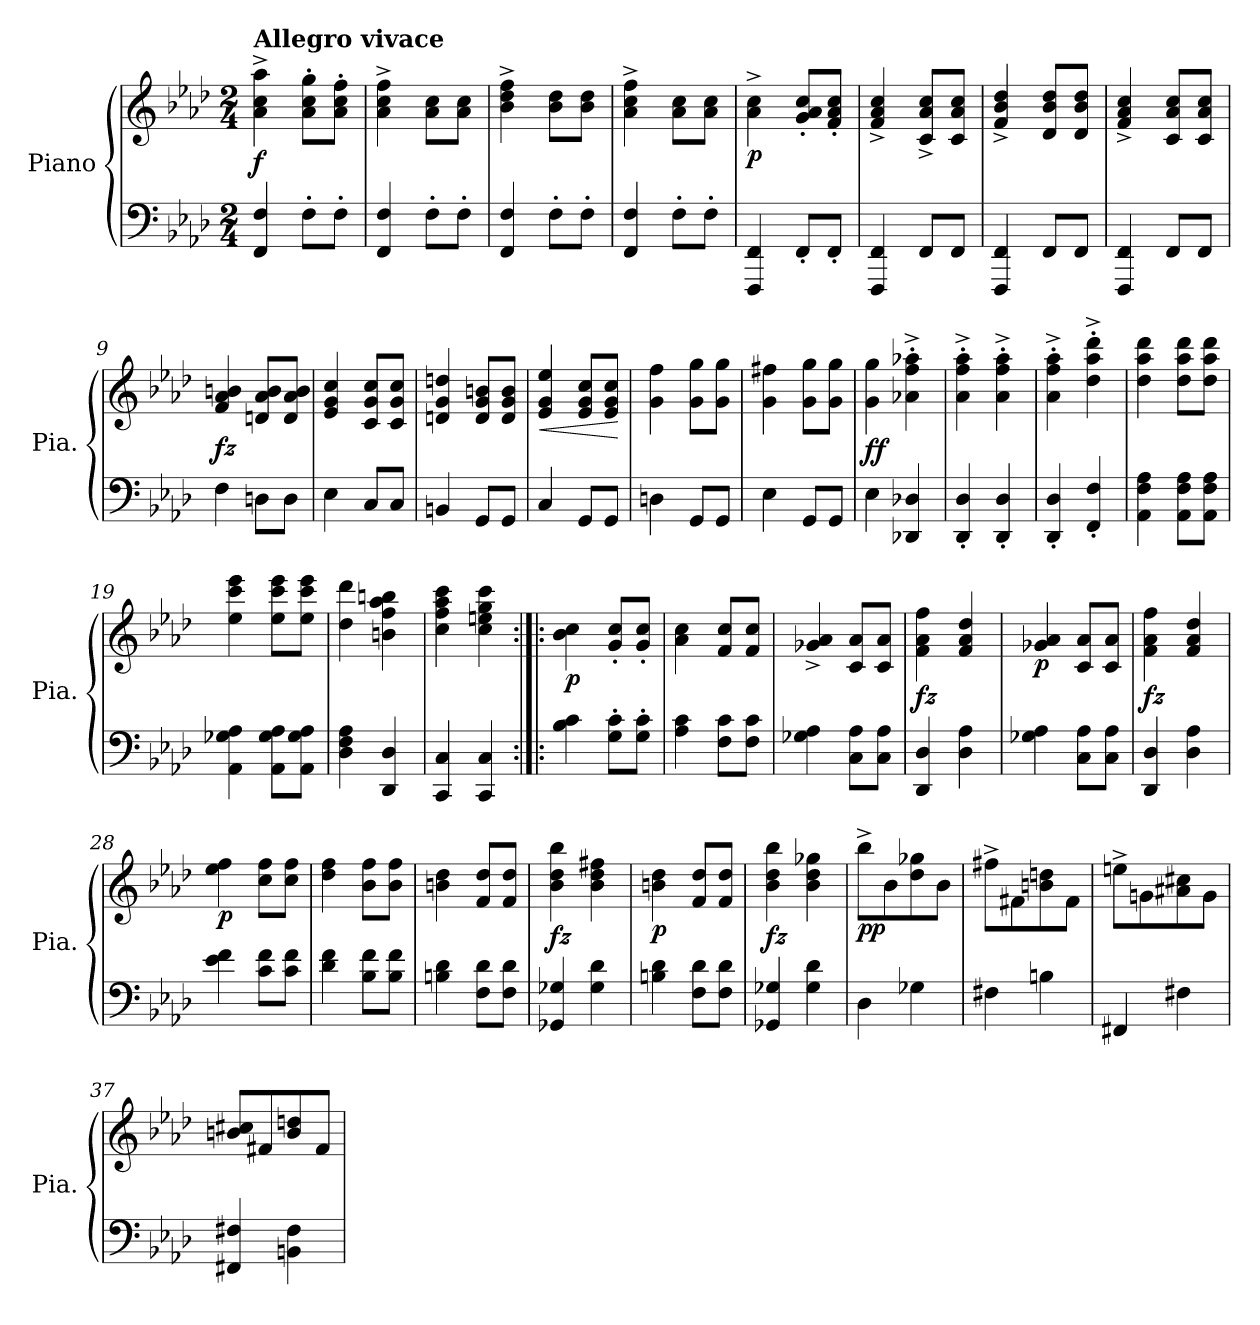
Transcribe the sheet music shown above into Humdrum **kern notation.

**kern	**kern	**dynam
*part1	*part1	*part1
*staff2	*staff1	*staff1/2
*I"Piano	*	*
*I'Pia.	*	*
*clefF4	*clefG2	*
*k[b-e-a-d-]	*k[b-e-a-d-]	*
*M2/4	*M2/4	*
=1	=1	=1
!	!LO:TX:a:B:t=Allegro vivace	!
!	!	!LO:DY:b
4FF/ 4F/	4a-\^ 4cc\^ 4aa-\^	f
8F'\L	8a-\' 8cc\' 8gg\'L	.
8F'\J	8a-\' 8cc\' 8ff\'J	.
=2	=2	=2
4FF/ 4F/	4a-\^ 4cc\^ 4ff\^	.
8F'\L	8a-\ 8cc\L	.
8F'\J	8a-\ 8cc\J	.
=3	=3	=3
4FF/ 4F/	4b-\^ 4dd-\^ 4ff\^	.
8F'\L	8b-\ 8dd-\L	.
8F'\J	8b-\ 8dd-\J	.
=4	=4	=4
4FF/ 4F/	4a-\^ 4cc\^ 4ff\^	.
8F'\L	8a-\ 8cc\L	.
8F'\J	8a-\ 8cc\J	.
=5	=5	=5
!	!	!LO:DY:b
4FFF/ 4FF/	4a-\^ 4cc\^	p
8FF'/L	8g/' 8a-/' 8cc/'L	.
8FF'/J	8f/' 8a-/' 8cc/'J	.
=6	=6	=6
4FFF/ 4FF/	4f/^ 4a-/^ 4cc/^	.
8FF/L	8c/^ 8a-/^ 8cc/^L	.
8FF/J	8c/ 8a-/ 8cc/J	.
=7	=7	=7
4FFF/ 4FF/	4f/^ 4b-/^ 4dd-/^	.
8FF/L	8d-/ 8b-/ 8dd-/L	.
8FF/J	8d-/ 8b-/ 8dd-/J	.
=8	=8	=8
4FFF/ 4FF/	4f/^ 4a-/^ 4cc/^	.
8FF/L	8c/ 8a-/ 8cc/L	.
8FF/J	8c/ 8a-/ 8cc/J	.
=9	=9	=9
!	!	!LO:DY:b
4F\	4f/ 4a-/ 4bn/	fz
8Dn\L	8dn/ 8a-/ 8b/L	.
8D\J	8d/ 8a-/ 8b/J	.
!!LO:LB:g=z
=10	=10	=10
4E-\	4e-/ 4g/ 4cc/	.
8C/L	8c/ 8g/ 8cc/L	.
8C/J	8c/ 8g/ 8cc/J	.
=11	=11	=11
4BBn/	4dn/ 4g/ 4ddn/	.
8GG/L	8d/ 8g/ 8bn/L	.
8GG/J	8d/ 8g/ 8b/J	.
=12	=12	=12
!	!	!LO:HP:b
4C/	4e-/ 4g/ 4ee-/	<
8GG/L	8e-/ 8g/ 8cc/L	.
8GG/J	8e-/ 8g/ 8cc/J	.
.	.	[
=13	=13	=13
4Dn\	4g\ 4ff\	.
8GG/L	8g\ 8gg\L	.
8GG/J	8g\ 8gg\J	.
=14	=14	=14
4E-\	4g\ 4ff#X\	.
8GG/L	8g\ 8gg\L	.
8GG/J	8g\ 8gg\J	.
=15	=15	=15
!	!	!LO:DY:b
4E-\	4g\ 4gg\	ff
4DD-X/ 4D-X/	4a-X\'^ 4ff\'^ 4aa-X\'^	.
=16	=16	=16
4DD-/' 4D-/'	4a-\'^ 4ff\'^ 4aa-\'^	.
4DD-/' 4D-/'	4a-\'^ 4ff\'^ 4aa-\'^	.
=17	=17	=17
4DD-/' 4D-/'	4a-\'^ 4ff\'^ 4aa-\'^	.
4FF/' 4F/'	4dd-\'^ 4aa-\'^ 4ddd-\'^	.
=18	=18	=18
4AA-\ 4F\ 4A-\	4dd-\ 4aa-\ 4ddd-\	.
8AA-\ 8F\ 8A-\L	8dd-\ 8aa-\ 8ddd-\L	.
8AA-\ 8F\ 8A-\J	8dd-\ 8aa-\ 8ddd-\J	.
!!LO:LB:g=z
=19	=19	=19
4AA-\ 4G-X\ 4A-\	4ee-\ 4ccc\ 4eee-\	.
8AA-\ 8G-\ 8A-\L	8ee-\ 8ccc\ 8eee-\L	.
8AA-\ 8G-\ 8A-\J	8ee-\ 8ccc\ 8eee-\J	.
=20	=20	=20
4D-\ 4F\ 4A-\	4dd-\ 4ddd-\	.
4DD-/ 4D-/	4bn\ 4ff\ 4aa-\ 4bbn\	.
=21	=21	=21
4CC/ 4C/	4cc\ 4ff\ 4aa-\ 4ccc\	.
4CC/ 4C/	4cc\ 4een\ 4gg\ 4ccc\	.
=22:|!|:	=22:|!|:	=22:|!|:
!	!	!LO:DY:b
4B-\ 4c\	4b-\ 4cc\	p
8G\' 8c\'L	8g/' 8cc/'L	.
8G\' 8c\'J	8g/' 8cc/'J	.
=23	=23	=23
4A-\ 4c\	4a-\ 4cc\	.
8F\ 8c\L	8f/ 8cc/L	.
8F\ 8c\J	8f/ 8cc/J	.
=24	=24	=24
4G-X\ 4A-\	4g-X/^ 4a-/^	.
8C\ 8A-\L	8c/ 8a-/L	.
8C\ 8A-\J	8c/ 8a-/J	.
=25	=25	=25
!	!	!LO:DY:b
4DD-/ 4D-/	4f\ 4a-\ 4ff\	fz
4D-\ 4A-\	4f/ 4a-/ 4dd-/	.
=26	=26	=26
!	!	!LO:DY:b
4G-X\ 4A-\	4g-X/ 4a-/	p
8C\ 8A-\L	8c/ 8a-/L	.
8C\ 8A-\J	8c/ 8a-/J	.
!!LO:LB:g=z
=27	=27	=27
!	!	!LO:DY:b
4DD-/ 4D-/	4f\ 4a-\ 4ff\	fz
4D-\ 4A-\	4f/ 4a-/ 4dd-/	.
=28	=28	=28
!	!	!LO:DY:b
4e-\ 4f\	4ee-\ 4ff\	p
8c\ 8f\L	8cc\ 8ff\L	.
8c\ 8f\J	8cc\ 8ff\J	.
=29	=29	=29
4d-\ 4f\	4dd-\ 4ff\	.
8B-\ 8f\L	8b-\ 8ff\L	.
8B-\ 8f\J	8b-\ 8ff\J	.
=30	=30	=30
4Bn\ 4d-\	4bn\ 4dd-\	.
8F\ 8d-\L	8f/ 8dd-/L	.
8F\ 8d-\J	8f/ 8dd-/J	.
=31	=31	=31
!	!	!LO:DY:b
4GG-X/ 4G-X/	4b-\ 4dd-\ 4bb-\	fz
4G-\ 4d-\	4b-\ 4dd-\ 4ff#X\	.
=32	=32	=32
!	!	!LO:DY:b
4Bn\ 4d-\	4bn\ 4dd-\	p
8F\ 8d-\L	8f/ 8dd-/L	.
8F\ 8d-\J	8f/ 8dd-/J	.
=33	=33	=33
!	!	!LO:DY:b
4GG-X/ 4G-X/	4b-\ 4dd-\ 4bb-\	fz
4G-\ 4d-\	4b-\ 4dd-\ 4gg-X\	.
=34	=34	=34
!	!	!LO:DY:b
4D-\	8bb-^\L	pp
.	8b-\	.
4G-X\	8dd-\ 8gg-X\	.
.	8b-\J	.
=35	=35	=35
4F#X\	8ff#X^\L	.
.	8f#X\	.
4Bn\	8bn\ 8ddn\	.
.	8f#\J	.
!!LO:LB:g=z
=36	=36	=36
4FF#X/	8een^\L	.
.	8gn\	.
4F#X\	8a#X\ 8cc#X\	.
.	8g\J	.
=37	=37	=37
4FF#X/ 4F#X/	8bn/ 8cc#X/L	.
.	8f#X/	.
4BBn\ 4F#\	8b/ 8ddn/	.
.	8f#/J	.
=	=	=
*-	*-	*-
